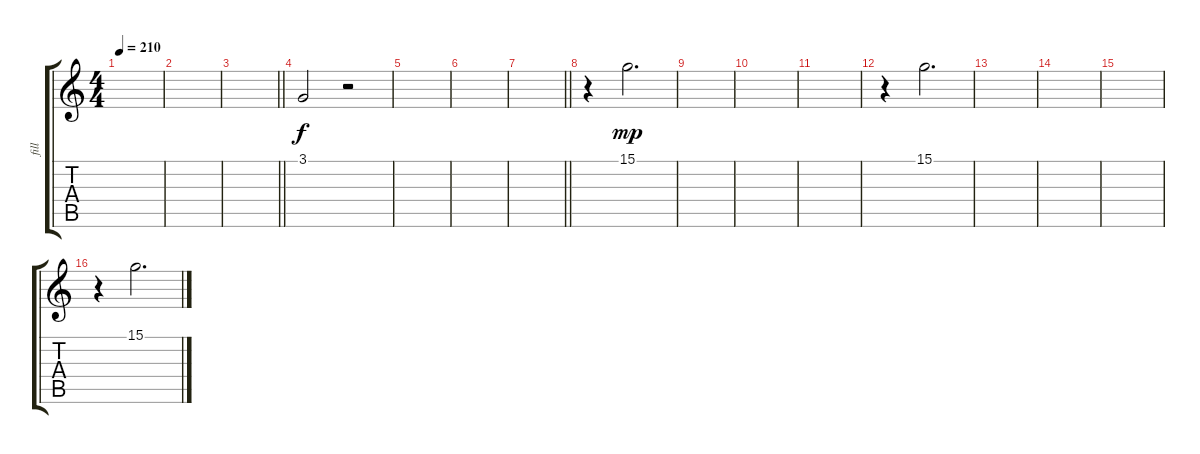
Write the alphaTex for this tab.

\track ("fill" "fill") {instrument reversecymbal}
\staff {score tabs}
\tuning (E4 B3 G3 D3 A2 E2) {hide}
\ts (4 4)
\tempo 210
\clef g2
\ks c
|
|
\barLineRight lightlight
|
3.1.2 r.2 |
|
|
\barLineRight lightlight
|
r.4 15.1.2{d dy mp} |
|
|
|
r.4 15.1.2{d} |
|
|
|
r.4 15.1.2{d}
